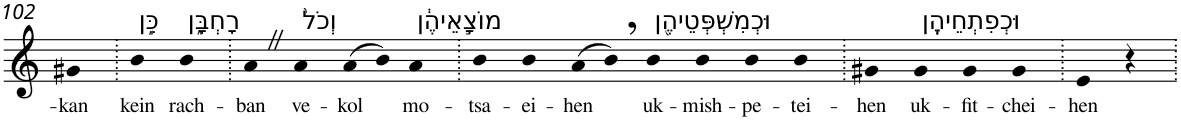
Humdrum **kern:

**kern	**text
*part1	*part1
*staff1	*staff1
*I"Piano	*
*I'Pno	*
!!LO:PB:g=z
*clefG2	*
*k[]	*
=102	=102
!	!LO:LY:b
4g#X	-kan
=103.	=103.
!LO:TX:a:t=כֵּ֣ן	!
!	!LO:LY:b
4b	kein
!LO:TX:a:t=רָחְבָּ֑ן	!
!	!LO:LY:b
4b	rach-
=104.	=104.
!	!LO:LY:b
4aZ	-ban
!LO:TX:a:t=וְכֹל֙	!
!	!LO:LY:b
4a	ve-
!	!LO:LY:b
(>8a	-kol
8b)	.
!LO:TX:a:t=מוֹצָ֣אֵיהֶ֔ן	!
!	!LO:LY:b
4a	mo-
=105.	=105.
!	!LO:LY:b
4b	-tsa-
!	!LO:LY:b
4b	-ei-
!	!LO:LY:b
(>8a	-hen
8b,)	.
!LO:TX:a:t=וּכְמִשְׁפְּטֵיהֶ֖ן	!
!	!LO:LY:b
4b	uk-
!	!LO:LY:b
4b	-mish-
!	!LO:LY:b
4b	-pe-
!	!LO:LY:b
4b	-tei-
=106.	=106.
!	!LO:LY:b
4g#X	-hen
!LO:TX:a:t=וּכְפִתְחֵיהֶֽן	!
!	!LO:LY:b
4g#	uk-
!	!LO:LY:b
4g#	-fit-
!	!LO:LY:b
4g#	-chei-
=107.	=107.
!	!LO:LY:b
4e	-hen
4r	.
=.	=.
*-	*-
